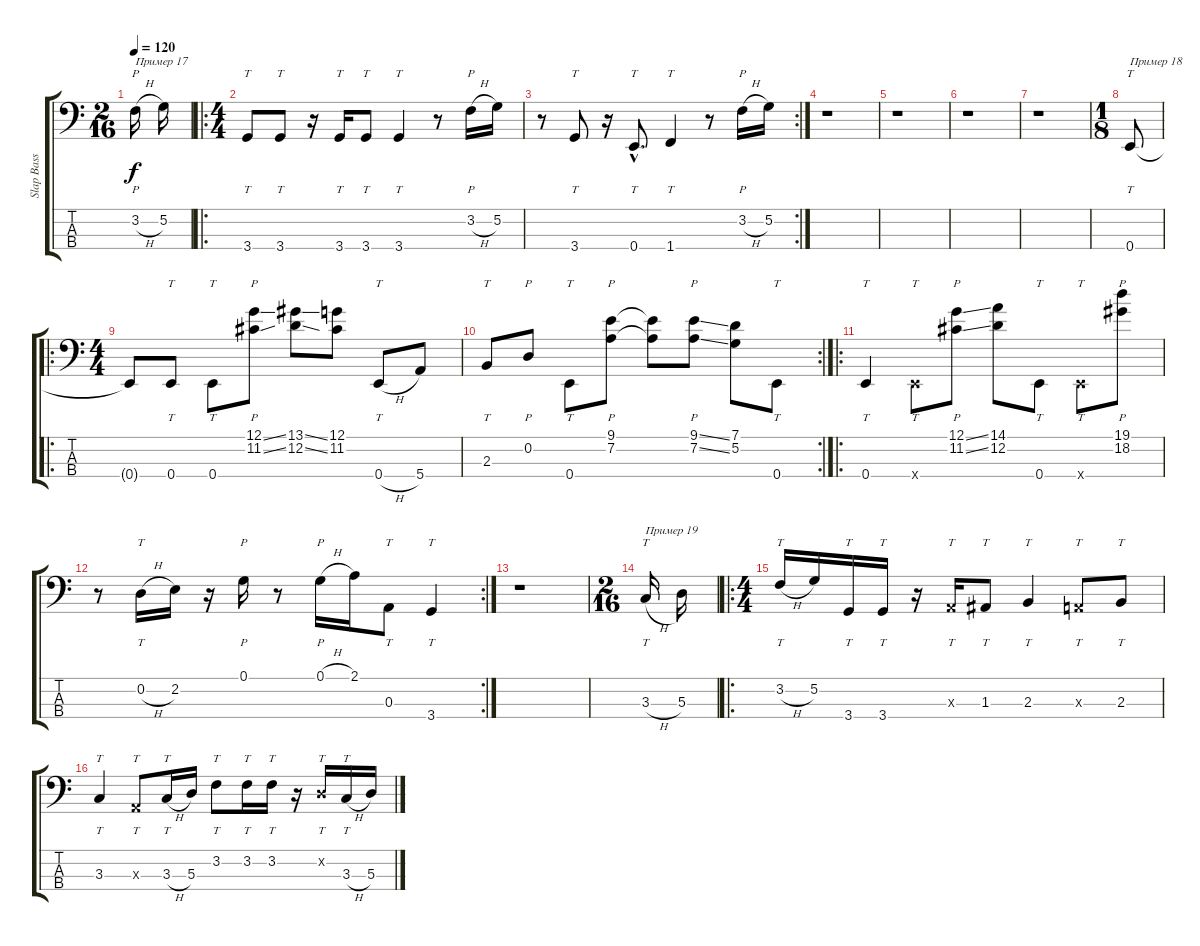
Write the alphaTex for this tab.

\track ("Slap Bass" "Slap Bass") {instrument slapbass1}
\staff {score tabs}
\tuning (G2 D2 A1 E1) {hide}
\ts (2 16)
\tempo 120
\clef f4
\ks c
3.2{h}.16{p txt "Пример 17" dy f} 5.2.16 |
\ro
\ts (4 4)
3.4.8{tt} 3.4.8{tt} r.16 3.4.16{tt} 3.4.8{tt} 3.4.4{tt} r.8 3.2{h}.16{p} 5.2.16 |
\rc 2
r.8 3.4.8{tt} r.16 0.4{hac}.8{tt d} 1.4.4{tt} r.8 3.2{h}.16{p} 5.2.16 |
r.1 |
r.1 |
r.1 |
r.1 |
\ts (1 8)
0.4.8{tt txt "Пример 18"} |
\ro
\ts (4 4)
0.4{t}.8 0.4.8{tt} 0.4.8{tt} (12.1{ss} 11.2{ss}).8{p} (13.1{ss} 12.2{ss}).8 (12.1 11.2).8 0.4{h}.8{tt} 5.4.8 |
\rc 2
2.3.8{tt} 0.2.8{p} 0.4.8{tt} (9.1 7.2).8{p} (9.1{t} 7.2{t}).8 (9.1{ss} 7.2{ss}).8{p} (7.1 5.2).8 0.4.8{tt} |
\ro
0.4.4{tt} 0.4{x}.8{tt} (12.1{ss} 11.2{ss}).8{p} (14.1 12.2).8 0.4.8{tt} 0.4{x}.8{tt} (19.1 18.2).8{p} |
\rc 2
r.8 0.2{h}.16{tt} 2.2.16 r.16 0.1.16{p} r.8 0.1{h}.16{p} 2.1.16 0.3.8{tt} 3.4.4{tt} |
r.1 |
\ts (2 16)
3.3{h}.16{tt txt "Пример 19"} 5.3.16 |
\ro
\ts (4 4)
3.2{h}.16{tt} 5.2.16 3.4.16{tt} 3.4.16{tt} r.16 0.3{x}.16{tt} 1.3.8{tt} 2.3.4{tt} 0.3{x}.8{tt} 2.3.8{tt} |
3.3.4{tt} 0.3{x}.8{tt} 3.3{h}.16{tt} 5.3.16 3.2.8{tt} 3.2.16{tt} 3.2.16{tt} r.16 0.2{x}.16{tt} 3.3{h}.16{tt} 5.3.16
